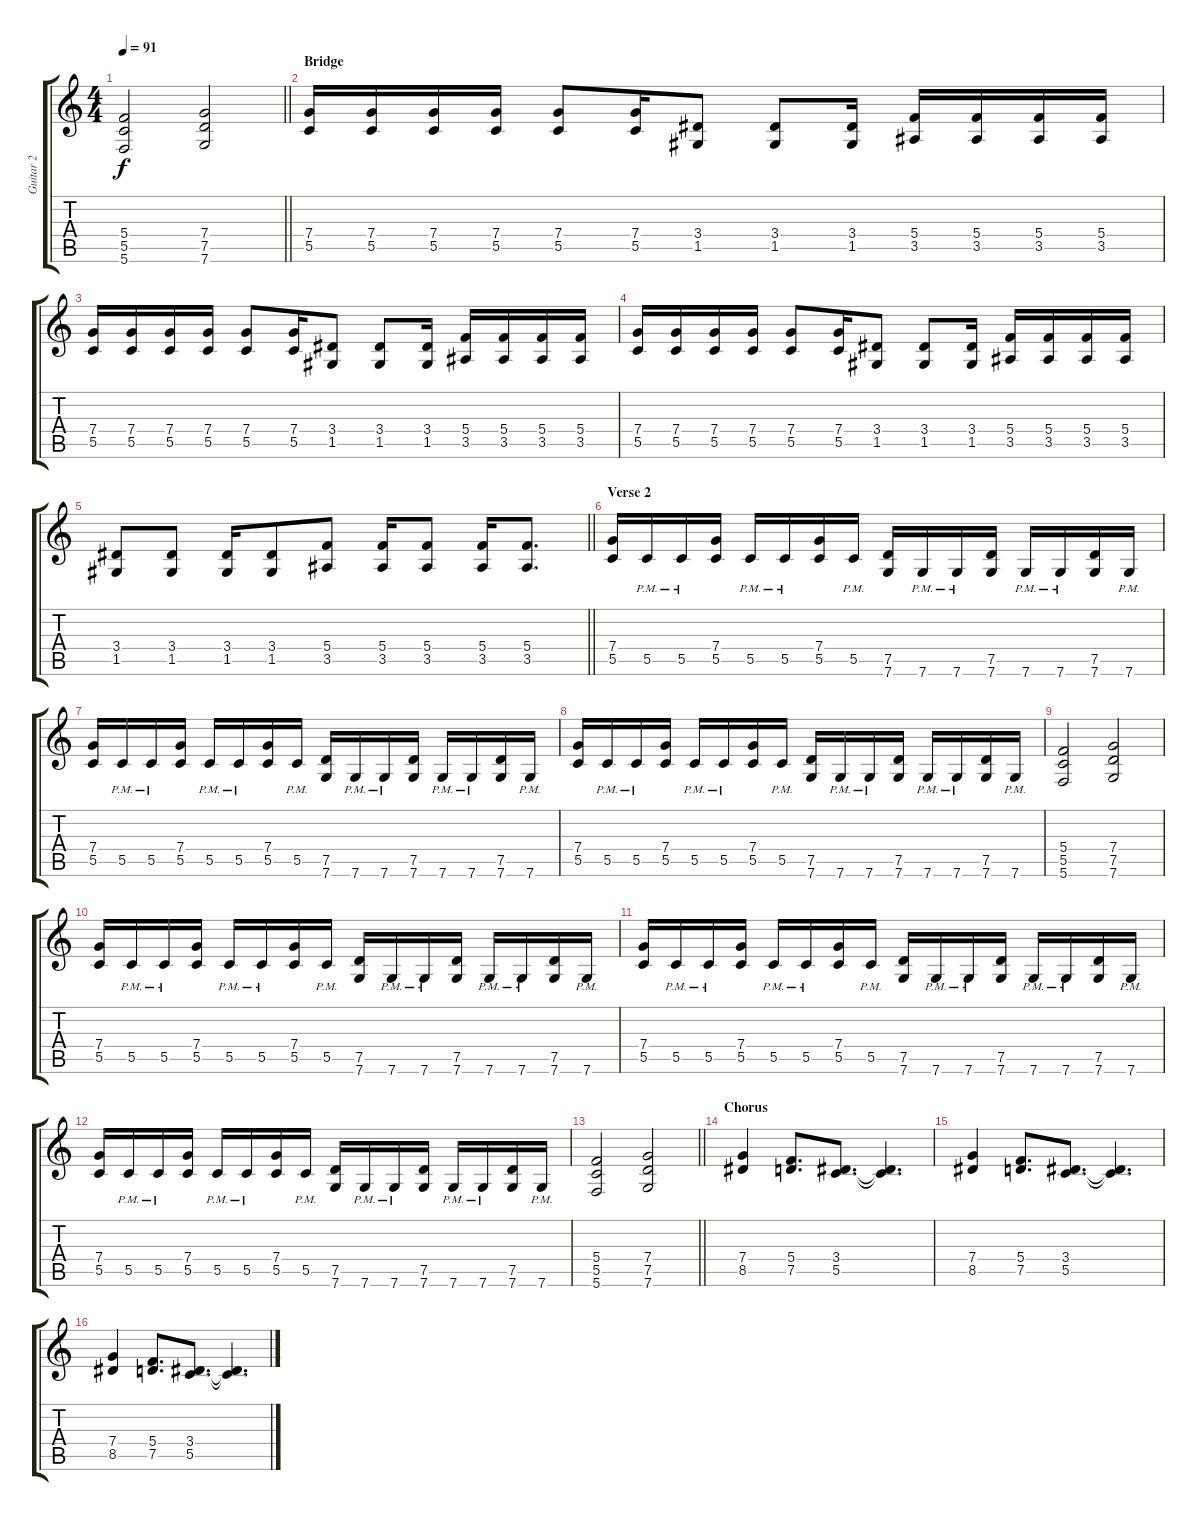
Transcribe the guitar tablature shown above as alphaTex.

\track ("Guitar 2" "Guitar 2") {instrument distortionguitar}
\staff {score tabs}
\tuning (D4 A3 F3 C3 G2 C2) {hide}
\ts (4 4)
\tempo 91
\clef g2
\barLineRight lightlight
\ks c
(5.4 5.5 5.6).2{dy f} (7.4 7.5 7.6).2 |
\section ("" "Bridge")
(7.4 5.5).16 (7.4 5.5).16 (7.4 5.5).16 (7.4 5.5).16 (7.4 5.5).8 (7.4 5.5).16 (3.4 1.5).8 (3.4 1.5).8 (3.4 1.5).16 (5.4 3.5).16 (5.4 3.5).16 (5.4 3.5).16 (5.4 3.5).16 |
(7.4 5.5).16 (7.4 5.5).16 (7.4 5.5).16 (7.4 5.5).16 (7.4 5.5).8 (7.4 5.5).16 (3.4 1.5).8 (3.4 1.5).8 (3.4 1.5).16 (5.4 3.5).16 (5.4 3.5).16 (5.4 3.5).16 (5.4 3.5).16 |
(7.4 5.5).16 (7.4 5.5).16 (7.4 5.5).16 (7.4 5.5).16 (7.4 5.5).8 (7.4 5.5).16 (3.4 1.5).8 (3.4 1.5).8 (3.4 1.5).16 (5.4 3.5).16 (5.4 3.5).16 (5.4 3.5).16 (5.4 3.5).16 |
\barLineRight lightlight
(3.4 1.5).8 (3.4 1.5).8 (3.4 1.5).16 (3.4 1.5).8 (5.4 3.5).8 (5.4 3.5).16 (5.4 3.5).8 (5.4 3.5).16 (5.4 3.5).8{d} |
\section ("" "Verse 2")
(7.4 5.5).16 5.5{pm}.16 5.5{pm}.16 (7.4 5.5).16 5.5{pm}.16 5.5{pm}.16 (7.4 5.5).16 5.5{pm}.16 (7.5 7.6).16 7.6{pm}.16 7.6{pm}.16 (7.5 7.6).16 7.6{pm}.16 7.6{pm}.16 (7.5 7.6).16 7.6{pm}.16 |
(7.4 5.5).16 5.5{pm}.16 5.5{pm}.16 (7.4 5.5).16 5.5{pm}.16 5.5{pm}.16 (7.4 5.5).16 5.5{pm}.16 (7.5 7.6).16 7.6{pm}.16 7.6{pm}.16 (7.5 7.6).16 7.6{pm}.16 7.6{pm}.16 (7.5 7.6).16 7.6{pm}.16 |
(7.4 5.5).16 5.5{pm}.16 5.5{pm}.16 (7.4 5.5).16 5.5{pm}.16 5.5{pm}.16 (7.4 5.5).16 5.5{pm}.16 (7.5 7.6).16 7.6{pm}.16 7.6{pm}.16 (7.5 7.6).16 7.6{pm}.16 7.6{pm}.16 (7.5 7.6).16 7.6{pm}.16 |
(5.4 5.5 5.6).2 (7.4 7.5 7.6).2 |
(7.4 5.5).16 5.5{pm}.16 5.5{pm}.16 (7.4 5.5).16 5.5{pm}.16 5.5{pm}.16 (7.4 5.5).16 5.5{pm}.16 (7.5 7.6).16 7.6{pm}.16 7.6{pm}.16 (7.5 7.6).16 7.6{pm}.16 7.6{pm}.16 (7.5 7.6).16 7.6{pm}.16 |
(7.4 5.5).16 5.5{pm}.16 5.5{pm}.16 (7.4 5.5).16 5.5{pm}.16 5.5{pm}.16 (7.4 5.5).16 5.5{pm}.16 (7.5 7.6).16 7.6{pm}.16 7.6{pm}.16 (7.5 7.6).16 7.6{pm}.16 7.6{pm}.16 (7.5 7.6).16 7.6{pm}.16 |
(7.4 5.5).16 5.5{pm}.16 5.5{pm}.16 (7.4 5.5).16 5.5{pm}.16 5.5{pm}.16 (7.4 5.5).16 5.5{pm}.16 (7.5 7.6).16 7.6{pm}.16 7.6{pm}.16 (7.5 7.6).16 7.6{pm}.16 7.6{pm}.16 (7.5 7.6).16 7.6{pm}.16 |
\barLineRight lightlight
(5.4 5.5 5.6).2 (7.4 7.5 7.6).2 |
\section ("" "Chorus")
(7.4 8.5).4 (5.4 7.5).8{d} (3.4 5.5).8{d} (3.4{t} 5.5{t}).4{d} |
(7.4 8.5).4 (5.4 7.5).8{d} (3.4 5.5).8{d} (3.4{t} 5.5{t}).4{d} |
(7.4 8.5).4 (5.4 7.5).8{d} (3.4 5.5).8{d} (3.4{t} 5.5{t}).4{d}
